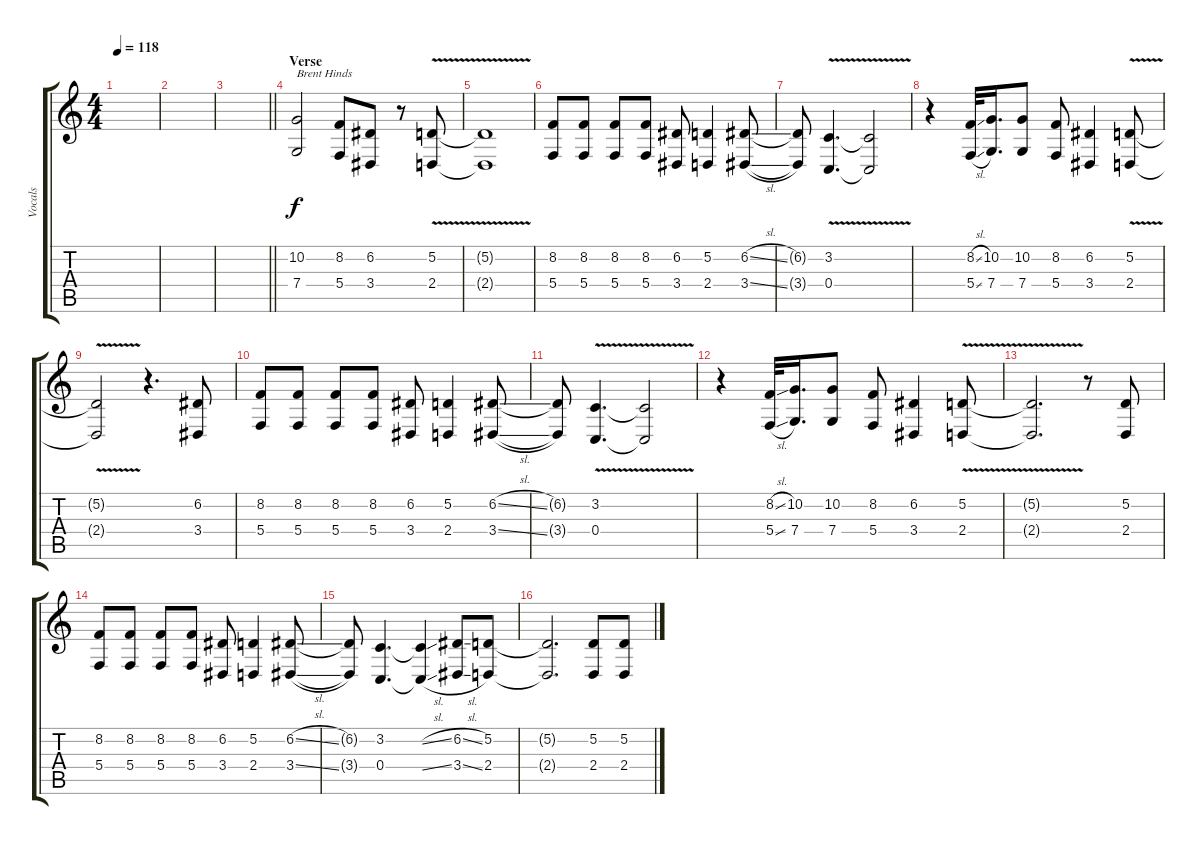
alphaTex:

\track ("Vocals" "Vocals") {instrument altosax}
\staff {score tabs}
\tuning (D4 A3 F3 C3 G2 C2) {hide}
\ts (4 4)
\tempo 118
\clef g2
\ks c
|
|
\barLineRight lightlight
|
\section ("" "Verse")
(10.2 7.4).2{txt "Brent Hinds"} (8.2 5.4).8 (6.2 3.4).8 r.8 (5.2{v} 2.4{v}).8 |
(5.2{t} 2.4{t}).1{volume 5} |
(8.2 5.4).8{volume 10} (8.2 5.4).8 (8.2 5.4).8 (8.2 5.4).8 (6.2 3.4).8 (5.2 2.4).4 (6.2{sl} 3.4{sl}).8 |
(6.2{t} 3.4{t}).8 (3.2{v} 0.4{v}).4{d volume 5} (3.2{t} 0.4{t}).2 |
r.4 (8.2{sl} 5.4{sl}).32 (10.2 7.4).16{d volume 10} (10.2 7.4).8 (8.2 5.4).8 (6.2 3.4).4 (5.2{v} 2.4{v}).8 |
(5.2{t} 2.4{t}).2{volume 7} r.4{d} (6.2 3.4).8{volume 10} |
(8.2 5.4).8 (8.2 5.4).8 (8.2 5.4).8 (8.2 5.4).8 (6.2 3.4).8 (5.2 2.4).4 (6.2{sl} 3.4{sl}).8 |
(6.2{t} 3.4{t}).8 (3.2{v} 0.4{v}).4{d volume 6} (3.2{t} 0.4{t}).2 |
r.4 (8.2{sl} 5.4{sl}).32 (10.2 7.4).16{d volume 10} (10.2 7.4).8 (8.2 5.4).8 (6.2 3.4).4 (5.2{v} 2.4{v}).8 |
(5.2{t} 2.4{t}).2{d volume 7} r.8 (5.2 2.4).8{volume 10} |
(8.2 5.4).8 (8.2 5.4).8 (8.2 5.4).8 (8.2 5.4).8 (6.2 3.4).8 (5.2 2.4).4 (6.2{sl} 3.4{sl}).8 |
(6.2{t} 3.4{t}).8 (3.2 0.4).4{d} (3.2{sl t} 0.4{sl t}).4 (6.2{sl} 3.4{sl}).8 (5.2 2.4).8 |
(5.2{t} 2.4{t}).2{d} (5.2 2.4).8 (5.2 2.4).8
